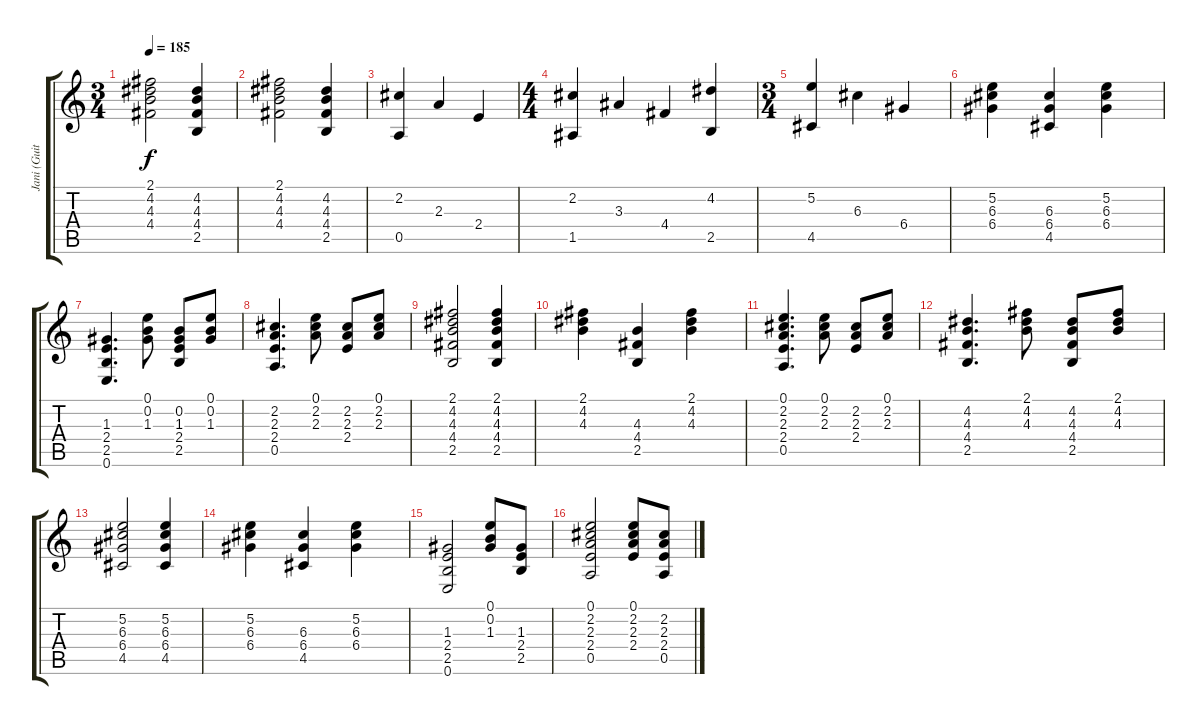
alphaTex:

\track ("Jani (Guitar)" "Jani (Guit") {instrument acousticguitarnylon}
\staff {score tabs}
\tuning (E4 B3 G3 D3 A2 E2) {hide}
\ts (3 4)
\tempo 185
\clef g2
\ks c
(2.1 4.2 4.3 4.4).2{dy f} (4.2 4.3 4.4 2.5).4 |
(2.1 4.2 4.3 4.4).2 (4.2 4.3 4.4 2.5).4 |
(2.2 0.5).4 2.3.4 2.4.4 |
\ts (4 4)
(2.2 1.5).4 3.3.4 4.4.4 (4.2 2.5).4 |
\ts (3 4)
(5.2 4.5).4 6.3.4 6.4.4 |
(5.2 6.3 6.4).4 (6.3 6.4 4.5).4 (5.2 6.3 6.4).4 |
(1.3 2.4 2.5 0.6).4{d} (0.1 0.2 1.3).8 (0.2 1.3 2.4 2.5).8 (0.1 0.2 1.3).8 |
(2.2 2.3 2.4 0.5).4{d} (0.1 2.2 2.3).8 (2.2 2.3 2.4).8 (0.1 2.2 2.3).8 |
(2.1 4.2 4.3 4.4 2.5).2 (2.1 4.2 4.3 4.4 2.5).4 |
(2.1 4.2 4.3).4 (4.3 4.4 2.5).4 (2.1 4.2 4.3).4 |
(0.1 2.2 2.3 2.4 0.5).4{d} (0.1 2.2 2.3).8 (2.2 2.3 2.4).8 (0.1 2.2 2.3).8 |
(4.2 4.3 4.4 2.5).4{d} (2.1 4.2 4.3).8 (4.2 4.3 4.4 2.5).8 (2.1 4.2 4.3).8 |
(5.2 6.3 6.4 4.5).2 (5.2 6.3 6.4 4.5).4 |
(5.2 6.3 6.4).4 (6.3 6.4 4.5).4 (5.2 6.3 6.4).4 |
(1.3 2.4 2.5 0.6).2 (0.1 0.2 1.3).8 (1.3 2.4 2.5).8 |
(0.1 2.2 2.3 2.4 0.5).2 (0.1 2.2 2.3 2.4).8 (2.2 2.3 2.4 0.5).8
